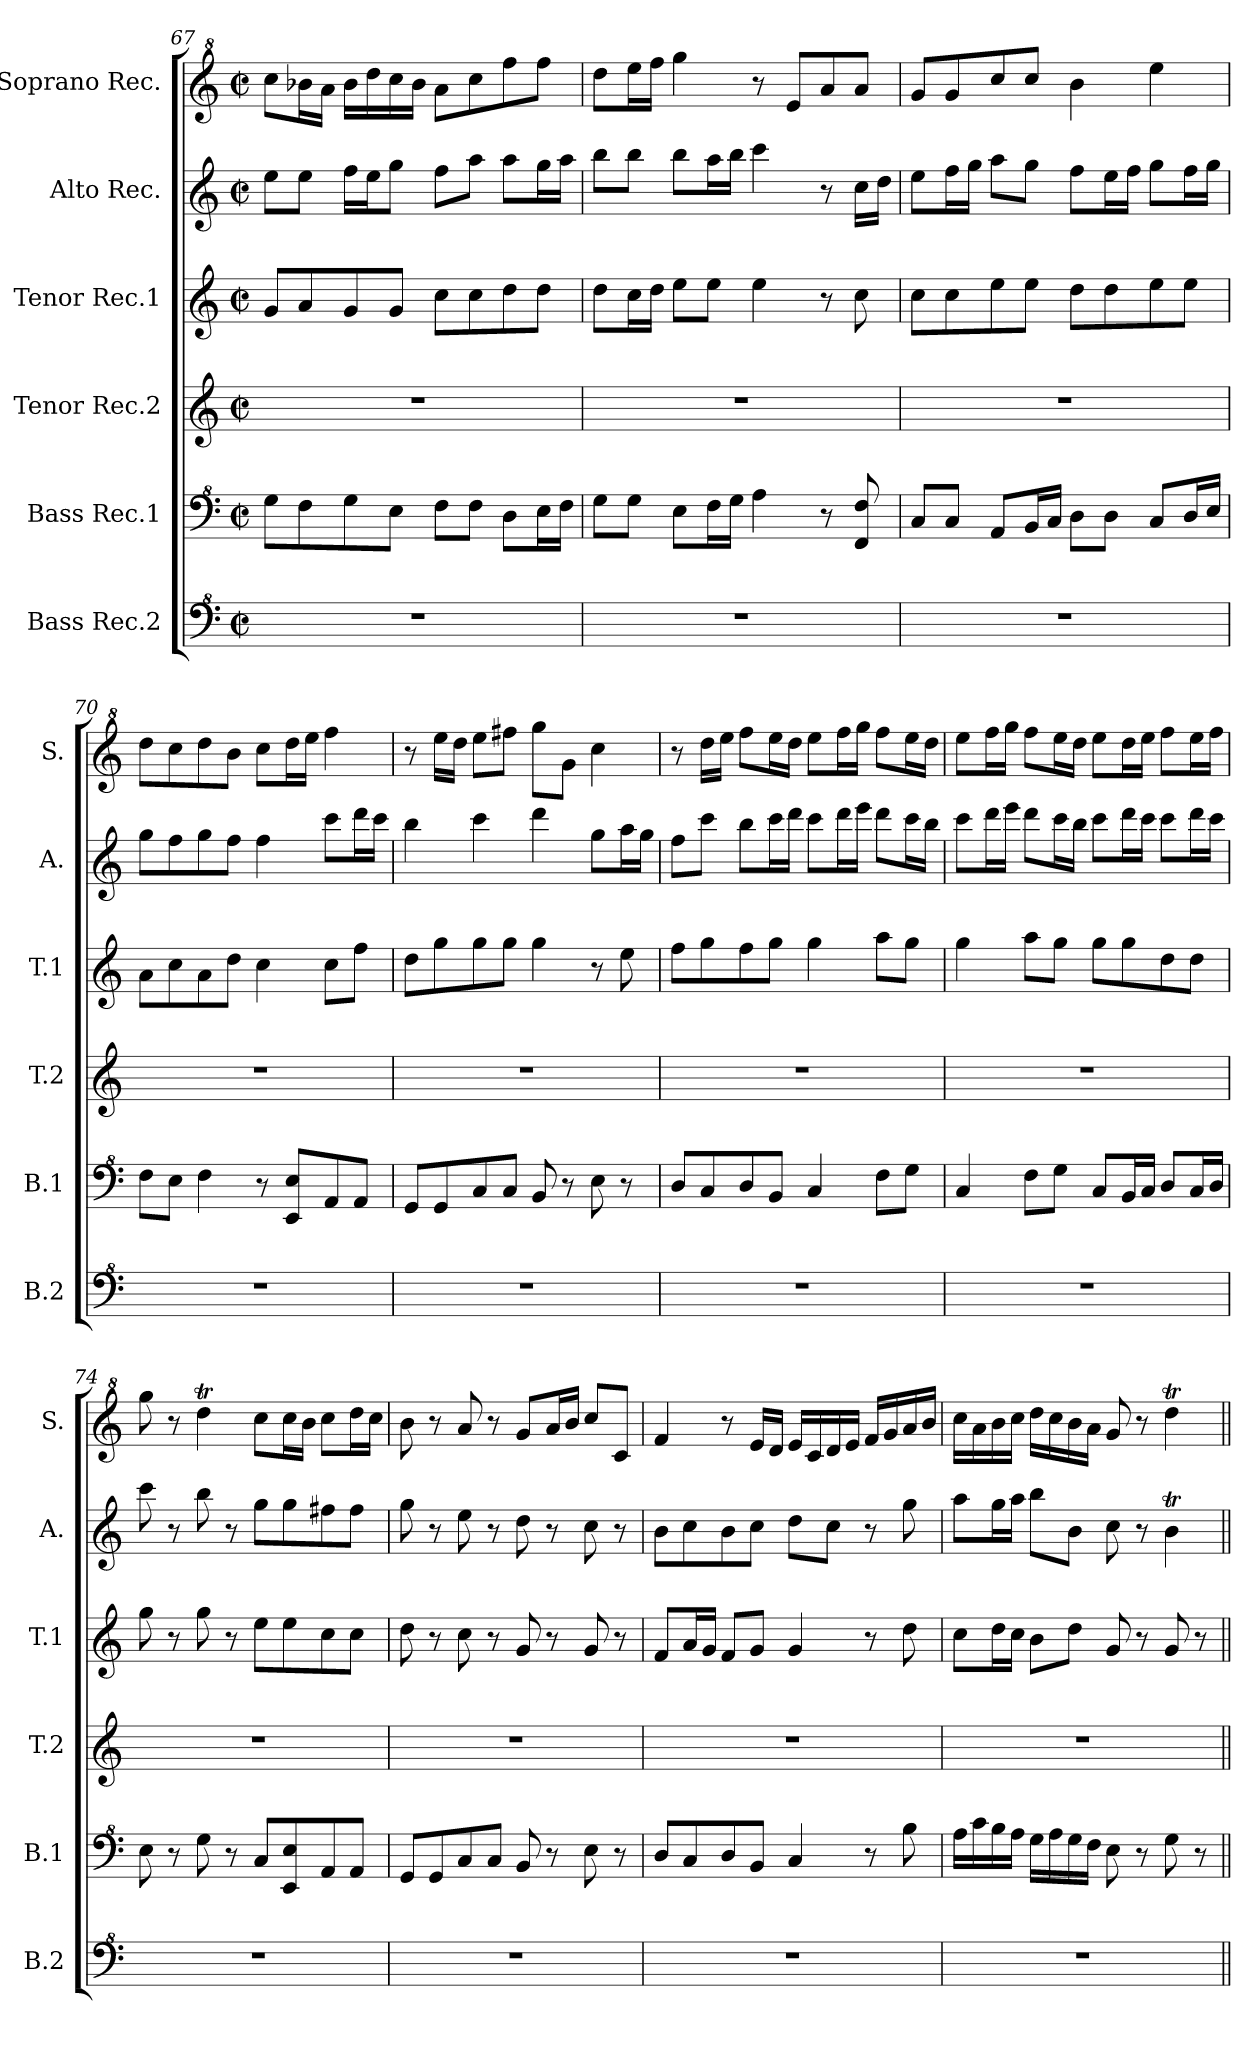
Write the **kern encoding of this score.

**kern	**kern	**kern	**kern	**kern	**kern
*part6	*part5	*part4	*part3	*part2	*part1
*staff6	*staff5	*staff4	*staff3	*staff2	*staff1
*I"Bass Rec.2	*I"Bass Rec.1	*I"Tenor Rec.2	*I"Tenor Rec.1	*I"Alto Rec.	*I"Soprano Rec.
*I'B.2	*I'B.1	*I'T.2	*I'T.1	*I'A.	*I'S.
*clefF^4	*clefF^4	*clefG2	*clefG2	*clefG2	*clefG^2
*k[]	*k[]	*k[]	*k[]	*k[]	*k[]
*M2/2	*M2/2	*M2/2	*M2/2	*M2/2	*M2/2
*met(c|)	*met(c|)	*met(c|)	*met(c|)	*met(c|)	*met(c|)
=67	=67	=67	=67	=67	=67
1r	8g\L	1r	8g/L	8ee\L	8ccc\L
.	8f\	.	8a/	8ee\J	16bb-X\L
.	.	.	.	.	16aa\JJ
.	8g\	.	8g/	16ff\LL	16bb-\LL
.	.	.	.	16ee\J	16ddd\
.	8e\J	.	8g/J	8gg\J	16ccc\
.	.	.	.	.	16bb-\JJ
.	8f\L	.	8cc\L	8ff\L	8aa\L
.	8f\J	.	8cc\	8aa\J	8ccc\
.	8d\L	.	8dd\	8aa\L	8fff\
.	16e\L	.	8dd\J	16gg\L	8fff\J
.	16f\JJ	.	.	16aa\JJ	.
=68	=68	=68	=68	=68	=68
1r	8g\L	1r	8dd\L	8bb\L	8ddd\L
.	8g\J	.	16cc\L	8bb\J	16eee\L
.	.	.	16dd\JJ	.	16fff\JJ
.	8e\L	.	8ee\L	8bb\L	4ggg\
.	16f\L	.	8ee\J	16aa\L	.
.	16g\JJ	.	.	16bb\JJ	.
.	4a\	.	4ee\	4ccc\	8r
.	.	.	.	.	8ee/L
.	8r	.	8r	8r	8aa/
.	8F/ 8f/	.	8cc\	16cc\LL	8aa/J
.	.	.	.	16dd\JJ	.
!!LO:LB:g=z
=69	=69	=69	=69	=69	=69
1r	8c/L	1r	8cc\L	8ee\L	8gg/L
.	8c/J	.	8cc\	16ff\L	8gg/
.	.	.	.	16gg\JJ	.
.	8A/L	.	8ee\	8aa\L	8ccc/
.	16B/L	.	8ee\J	8gg\J	8ccc/J
.	16c/JJ	.	.	.	.
.	8d\L	.	8dd\L	8ff\L	4bb\
.	8d\J	.	8dd\	16ee\L	.
.	.	.	.	16ff\JJ	.
.	8c/L	.	8ee\	8gg\L	4eee\
.	16d/L	.	8ee\J	16ff\L	.
.	16e/JJ	.	.	16gg\JJ	.
=70	=70	=70	=70	=70	=70
1r	8f\L	1r	8a\L	8gg\L	8ddd\L
.	8e\J	.	8cc\	8ff\	8ccc\
.	4f\	.	8a\	8gg\	8ddd\
.	.	.	8dd\J	8ff\J	8bb\J
.	8r	.	4cc\	4ff\	8ccc\L
.	8E/ 8e/L	.	.	.	16ddd\L
.	.	.	.	.	16eee\JJ
.	8A/	.	8cc\L	8ccc\L	4fff\
.	8A/J	.	8ff\J	16ddd\L	.
.	.	.	.	16ccc\JJ	.
=71	=71	=71	=71	=71	=71
1r	8G/L	1r	8dd\L	4bb\	8r
.	8G/	.	8gg\	.	16eee\LL
.	.	.	.	.	16ddd\JJ
.	8c/	.	8gg\	4ccc\	8eee\L
.	8c/J	.	8gg\J	.	8fff#X\J
.	8B/	.	4gg\	4ddd\	8ggg\L
.	8r	.	.	.	8gg\J
.	8e\	.	8r	8gg\L	4ccc\
.	8r	.	8ee\	16aa\L	.
.	.	.	.	16gg\JJ	.
=72	=72	=72	=72	=72	=72
1r	8d/L	1r	8ff\L	8ff\L	8r
.	8c/	.	8gg\	8ccc\J	16ddd\LL
.	.	.	.	.	16eee\JJ
.	8d/	.	8ff\	8bb\L	8fff\L
.	8B/J	.	8gg\J	16ccc\L	16eee\L
.	.	.	.	16ddd\JJ	16ddd\JJ
.	4c/	.	4gg\	8ccc\L	8eee\L
.	.	.	.	16ddd\L	16fff\L
.	.	.	.	16eee\JJ	16ggg\JJ
.	8f\L	.	8aa\L	8ddd\L	8fff\L
.	8g\J	.	8gg\J	16ccc\L	16eee\L
.	.	.	.	16bb\JJ	16ddd\JJ
=73	=73	=73	=73	=73	=73
1r	4c/	1r	4gg\	8ccc\L	8eee\L
.	.	.	.	16ddd\L	16fff\L
.	.	.	.	16eee\JJ	16ggg\JJ
.	8f\L	.	8aa\L	8ddd\L	8fff\L
.	8g\J	.	8gg\J	16ccc\L	16eee\L
.	.	.	.	16bb\JJ	16ddd\JJ
.	8c/L	.	8gg\L	8ccc\L	8eee\L
.	16B/L	.	8gg\	16ddd\L	16ddd\L
.	16c/JJ	.	.	16ccc\JJ	16eee\JJ
.	8d/L	.	8dd\	8ccc\L	8fff\L
.	16c/L	.	8dd\J	16ddd\L	16eee\L
.	16d/JJ	.	.	16ccc\JJ	16fff\JJ
=74	=74	=74	=74	=74	=74
1r	8e\	1r	8gg\	8ccc\	8ggg\
.	8r	.	8r	8r	8r
.	8g\	.	8gg\	8bb\	4dddT\
.	8r	.	8r	8r	.
.	8c/L	.	8ee\L	8gg\L	8ccc\L
.	8E/ 8e/	.	8ee\	8gg\	16ccc\L
.	.	.	.	.	16bb\JJ
.	8A/	.	8cc\	8ff#X\	8ccc\L
.	8A/J	.	8cc\J	8ff#\J	16ddd\L
.	.	.	.	.	16ccc\JJ
!!LO:LB:g=z
=75	=75	=75	=75	=75	=75
1r	8G/L	1r	8dd\	8gg\	8bb\
.	8G/	.	8r	8r	8r
.	8c/	.	8cc\	8ee\	8aa/
.	8c/J	.	8r	8r	8r
.	8B/	.	8g/	8dd\	8gg/L
.	8r	.	8r	8r	16aa/L
.	.	.	.	.	16bb/JJ
.	8e\	.	8g/	8cc\	8ccc/L
.	8r	.	8r	8r	8cc/J
=76	=76	=76	=76	=76	=76
1r	8d/L	1r	8f/L	8b\L	4ff/
.	8c/	.	16a/L	8cc\	.
.	.	.	16g/JJ	.	.
.	8d/	.	8f/L	8b\	8r
.	8B/J	.	8g/J	8cc\J	16ee/LL
.	.	.	.	.	16dd/JJ
.	4c/	.	4g/	8dd\L	16ee/LL
.	.	.	.	.	16cc/
.	.	.	.	8cc\J	16dd/
.	.	.	.	.	16ee/JJ
.	8r	.	8r	8r	16ff/LL
.	.	.	.	.	16gg/
.	8b\	.	8dd\	8gg\	16aa/
.	.	.	.	.	16bb/JJ
=77	=77	=77	=77	=77	=77
1r	16a\LL	1r	8cc\L	8aa\L	16ccc\LL
.	16cc\	.	.	.	16aa\
.	16b\	.	16dd\L	16gg\L	16bb\
.	16a\JJ	.	16cc\JJ	16aa\JJ	16ccc\JJ
.	16g\LL	.	8b\L	8bb\L	16ddd\LL
.	16a\	.	.	.	16ccc\
.	16g\	.	8dd\J	8b\J	16bb\
.	16f\JJ	.	.	.	16aa\JJ
.	8e\	.	8g/	8cc\	8gg/
.	8r	.	8r	8r	8r
.	8g\	.	8g/	4bt\	4dddT\
.	8r	.	8r	.	.
=||	=||	=||	=||	=||	=||
*-	*-	*-	*-	*-	*-
